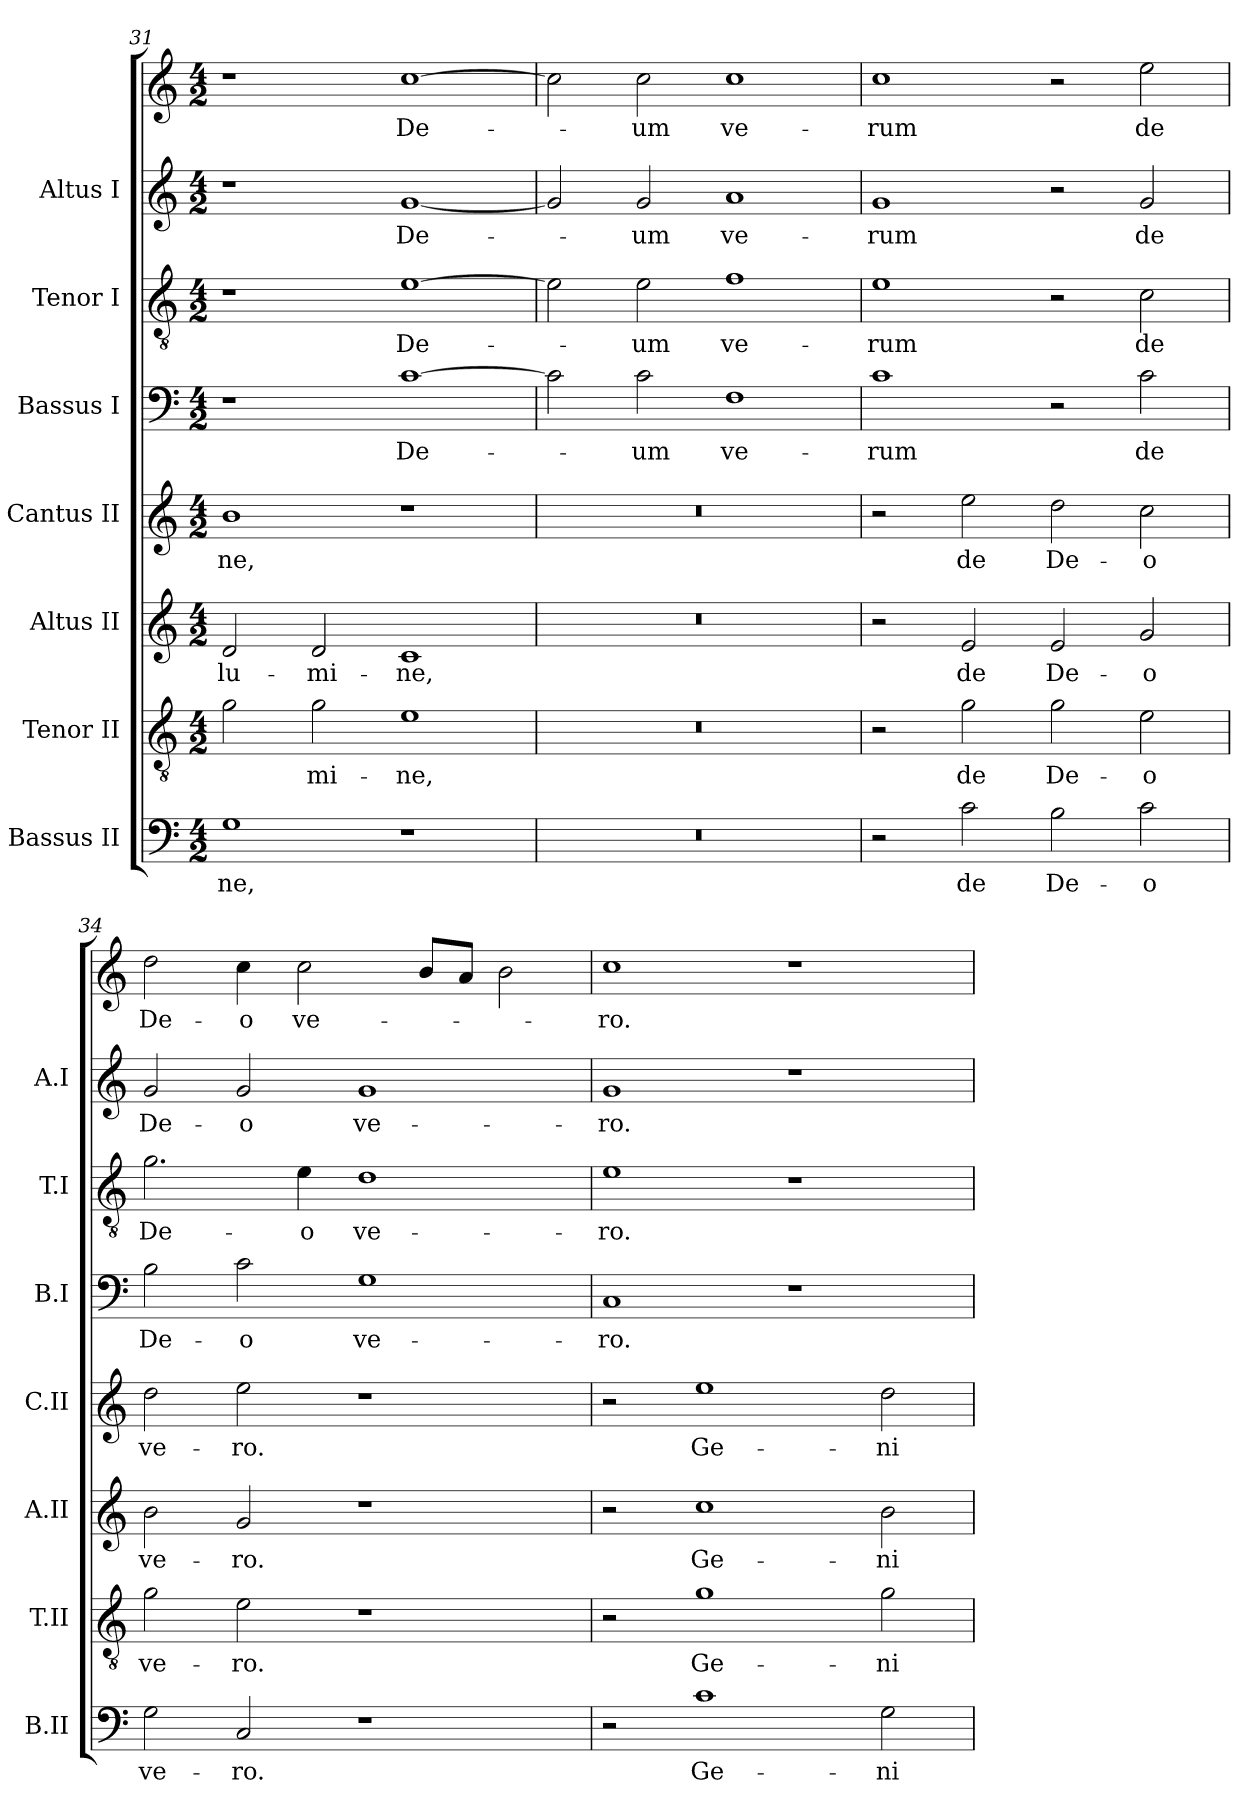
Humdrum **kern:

**kern	**text	**kern	**text	**kern	**text	**kern	**text	**kern	**text	**kern	**text	**kern	**text	**kern	**text
*part8	*part8	*part7	*part7	*part6	*part6	*part5	*part5	*part4	*part4	*part3	*part3	*part2	*part2	*part1	*part1
*staff8	*staff8	*staff7	*staff7	*staff6	*staff6	*staff5	*staff5	*staff4	*staff4	*staff3	*staff3	*staff2	*staff2	*staff1	*staff1
*I"Bassus II	*	*I"Tenor II	*	*I"Altus II	*	*I"Cantus II	*	*I"Bassus I	*	*I"Tenor I	*	*I"Altus I	*	*	*
*I'B.II	*	*I'T.II	*	*I'A.II	*	*I'C.II	*	*I'B.I	*	*I'T.I	*	*I'A.I	*	*	*
*clefF4	*	*clefGv2	*	*clefG2	*	*clefG2	*	*clefF4	*	*clefGv2	*	*clefG2	*	*clefG2	*
*	*	*ITrd7c12	*	*	*	*	*	*	*	*ITrd7c12	*	*	*	*	*
*k[]	*	*k[]	*	*k[]	*	*k[]	*	*k[]	*	*k[]	*	*k[]	*	*k[]	*
*C:	*	*C:	*	*C:	*	*C:	*	*C:	*	*C:	*	*C:	*	*C:	*
*M4/2	*	*M4/2	*	*M4/2	*	*M4/2	*	*M4/2	*	*M4/2	*	*M4/2	*	*M4/2	*
=31	=31	=31	=31	=31	=31	=31	=31	=31	=31	=31	=31	=31	=31	=31	=31
1G\	-ne,	2G\	.	2d/	lu-	1b\	-ne,	1r	.	1r	.	1r	.	1r	.
.	.	2G\	-mi-	2d/	-mi-	.	.	.	.	.	.	.	.	.	.
1r	.	1E\	-ne,	1c/	-ne,	1r	.	[1c\	De-	[1E\	De-	[1g/	De-	[1cc\	De-
=32	=32	=32	=32	=32	=32	=32	=32	=32	=32	=32	=32	=32	=32	=32	=32
0r	.	0r	.	0r	.	0r	.	2c\]	.	2E\]	.	2g/]	.	2cc\]	.
.	.	.	.	.	.	.	.	2c\	-um	2E\	-um	2g/	-um	2cc\	-um
.	.	.	.	.	.	.	.	1F\	ve-	1F\	ve-	1a/	ve-	1cc\	ve-
=33	=33	=33	=33	=33	=33	=33	=33	=33	=33	=33	=33	=33	=33	=33	=33
2r	.	2r	.	2r	.	2r	.	1c\	-rum	1E\	-rum	1g/	-rum	1cc\	-rum
2c\	de	2G\	de	2e/	de	2ee\	de	.	.	.	.	.	.	.	.
2B\	De-	2G\	De-	2e/	De-	2dd\	De-	2r	.	2r	.	2r	.	2r	.
2c\	-o	2E\	-o	2g/	-o	2cc\	-o	2c\	de	2C\	de	2g/	de	2ee\	de
=34	=34	=34	=34	=34	=34	=34	=34	=34	=34	=34	=34	=34	=34	=34	=34
2G\	ve-	2G\	ve-	2b\	ve-	2dd\	ve-	2B\	De-	2.G\	De-	2g/	De-	2dd\	De-
2C/	-ro.	2E\	-ro.	2g/	-ro.	2ee\	-ro.	2c\	-o	.	.	2g/	-o	4cc\	-o
.	.	.	.	.	.	.	.	.	.	4E\	-o	.	.	2cc\	ve-
1r	.	1r	.	1r	.	1r	.	1G\	ve-	1D\	ve-	1g/	ve-	.	.
.	.	.	.	.	.	.	.	.	.	.	.	.	.	8b/L	.
.	.	.	.	.	.	.	.	.	.	.	.	.	.	8a/J	.
.	.	.	.	.	.	.	.	.	.	.	.	.	.	2b\	.
=35	=35	=35	=35	=35	=35	=35	=35	=35	=35	=35	=35	=35	=35	=35	=35
2r	.	2r	.	2r	.	2r	.	1C/	-ro.	1E\	-ro.	1g/	-ro.	1cc\	-ro.
1c\	Ge-	1G\	Ge-	1cc\	Ge-	1ee\	Ge-	.	.	.	.	.	.	.	.
.	.	.	.	.	.	.	.	1r	.	1r	.	1r	.	1r	.
2G\	-ni-	2G\	-ni-	2b\	-ni-	2dd\	-ni-	.	.	.	.	.	.	.	.
=	=	=	=	=	=	=	=	=	=	=	=	=	=	=	=
*-	*-	*-	*-	*-	*-	*-	*-	*-	*-	*-	*-	*-	*-	*-	*-
